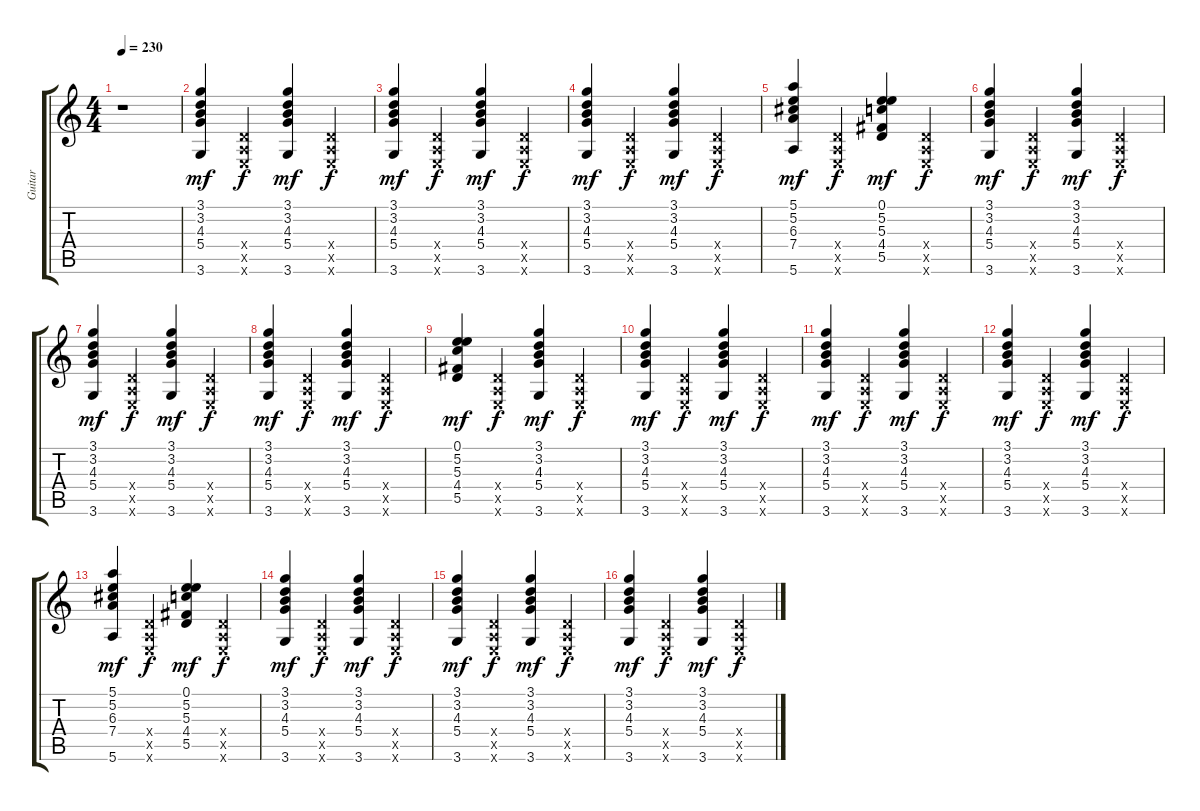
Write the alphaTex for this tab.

\track ("Guitar" "Guitar") {instrument acousticguitarnylon}
\staff {score tabs}
\tuning (E4 B3 G3 D3 A2 E2) {hide}
\ts (4 4)
\tempo 230
\clef g2
\ks c
r.1{dy mf instrument acousticguitarnylon} |
(3.1 3.2 4.3 5.4 3.6).4 (0.4{x} 0.5{x} 0.6{x}).4{dy f} (3.1 3.2 4.3 5.4 3.6).4{dy mf} (0.4{x} 0.5{x} 0.6{x}).4{dy f} |
(3.1 3.2 4.3 5.4 3.6).4{dy mf} (0.4{x} 0.5{x} 0.6{x}).4{dy f} (3.1 3.2 4.3 5.4 3.6).4{dy mf} (0.4{x} 0.5{x} 0.6{x}).4{dy f} |
(3.1 3.2 4.3 5.4 3.6).4{dy mf} (0.4{x} 0.5{x} 0.6{x}).4{dy f} (3.1 3.2 4.3 5.4 3.6).4{dy mf} (0.4{x} 0.5{x} 0.6{x}).4{dy f} |
(5.1 5.2 6.3 7.4 5.6).4{dy mf} (0.4{x} 0.5{x} 0.6{x}).4{dy f} (0.1 5.2 5.3 4.4 5.5).4{dy mf} (0.4{x} 0.5{x} 0.6{x}).4{dy f} |
(3.1 3.2 4.3 5.4 3.6).4{dy mf} (0.4{x} 0.5{x} 0.6{x}).4{dy f} (3.1 3.2 4.3 5.4 3.6).4{dy mf} (0.4{x} 0.5{x} 0.6{x}).4{dy f} |
(3.1 3.2 4.3 5.4 3.6).4{dy mf} (0.4{x} 0.5{x} 0.6{x}).4{dy f} (3.1 3.2 4.3 5.4 3.6).4{dy mf} (0.4{x} 0.5{x} 0.6{x}).4{dy f} |
(3.1 3.2 4.3 5.4 3.6).4{dy mf} (0.4{x} 0.5{x} 0.6{x}).4{dy f} (3.1 3.2 4.3 5.4 3.6).4{dy mf} (0.4{x} 0.5{x} 0.6{x}).4{dy f} |
(0.1 5.2 5.3 4.4 5.5).4{dy mf} (0.4{x} 0.5{x} 0.6{x}).4{dy f} (3.1 3.2 4.3 5.4 3.6).4{dy mf} (0.4{x} 0.5{x} 0.6{x}).4{dy f} |
(3.1 3.2 4.3 5.4 3.6).4{dy mf} (0.4{x} 0.5{x} 0.6{x}).4{dy f} (3.1 3.2 4.3 5.4 3.6).4{dy mf} (0.4{x} 0.5{x} 0.6{x}).4{dy f} |
(3.1 3.2 4.3 5.4 3.6).4{dy mf} (0.4{x} 0.5{x} 0.6{x}).4{dy f} (3.1 3.2 4.3 5.4 3.6).4{dy mf} (0.4{x} 0.5{x} 0.6{x}).4{dy f} |
(3.1 3.2 4.3 5.4 3.6).4{dy mf} (0.4{x} 0.5{x} 0.6{x}).4{dy f} (3.1 3.2 4.3 5.4 3.6).4{dy mf} (0.4{x} 0.5{x} 0.6{x}).4{dy f} |
(5.1 5.2 6.3 7.4 5.6).4{dy mf} (0.4{x} 0.5{x} 0.6{x}).4{dy f} (0.1 5.2 5.3 4.4 5.5).4{dy mf} (0.4{x} 0.5{x} 0.6{x}).4{dy f} |
(3.1 3.2 4.3 5.4 3.6).4{dy mf} (0.4{x} 0.5{x} 0.6{x}).4{dy f} (3.1 3.2 4.3 5.4 3.6).4{dy mf} (0.4{x} 0.5{x} 0.6{x}).4{dy f} |
(3.1 3.2 4.3 5.4 3.6).4{dy mf} (0.4{x} 0.5{x} 0.6{x}).4{dy f} (3.1 3.2 4.3 5.4 3.6).4{dy mf} (0.4{x} 0.5{x} 0.6{x}).4{dy f} |
(3.1 3.2 4.3 5.4 3.6).4{dy mf} (0.4{x} 0.5{x} 0.6{x}).4{dy f} (3.1 3.2 4.3 5.4 3.6).4{dy mf} (0.4{x} 0.5{x} 0.6{x}).4{dy f}
